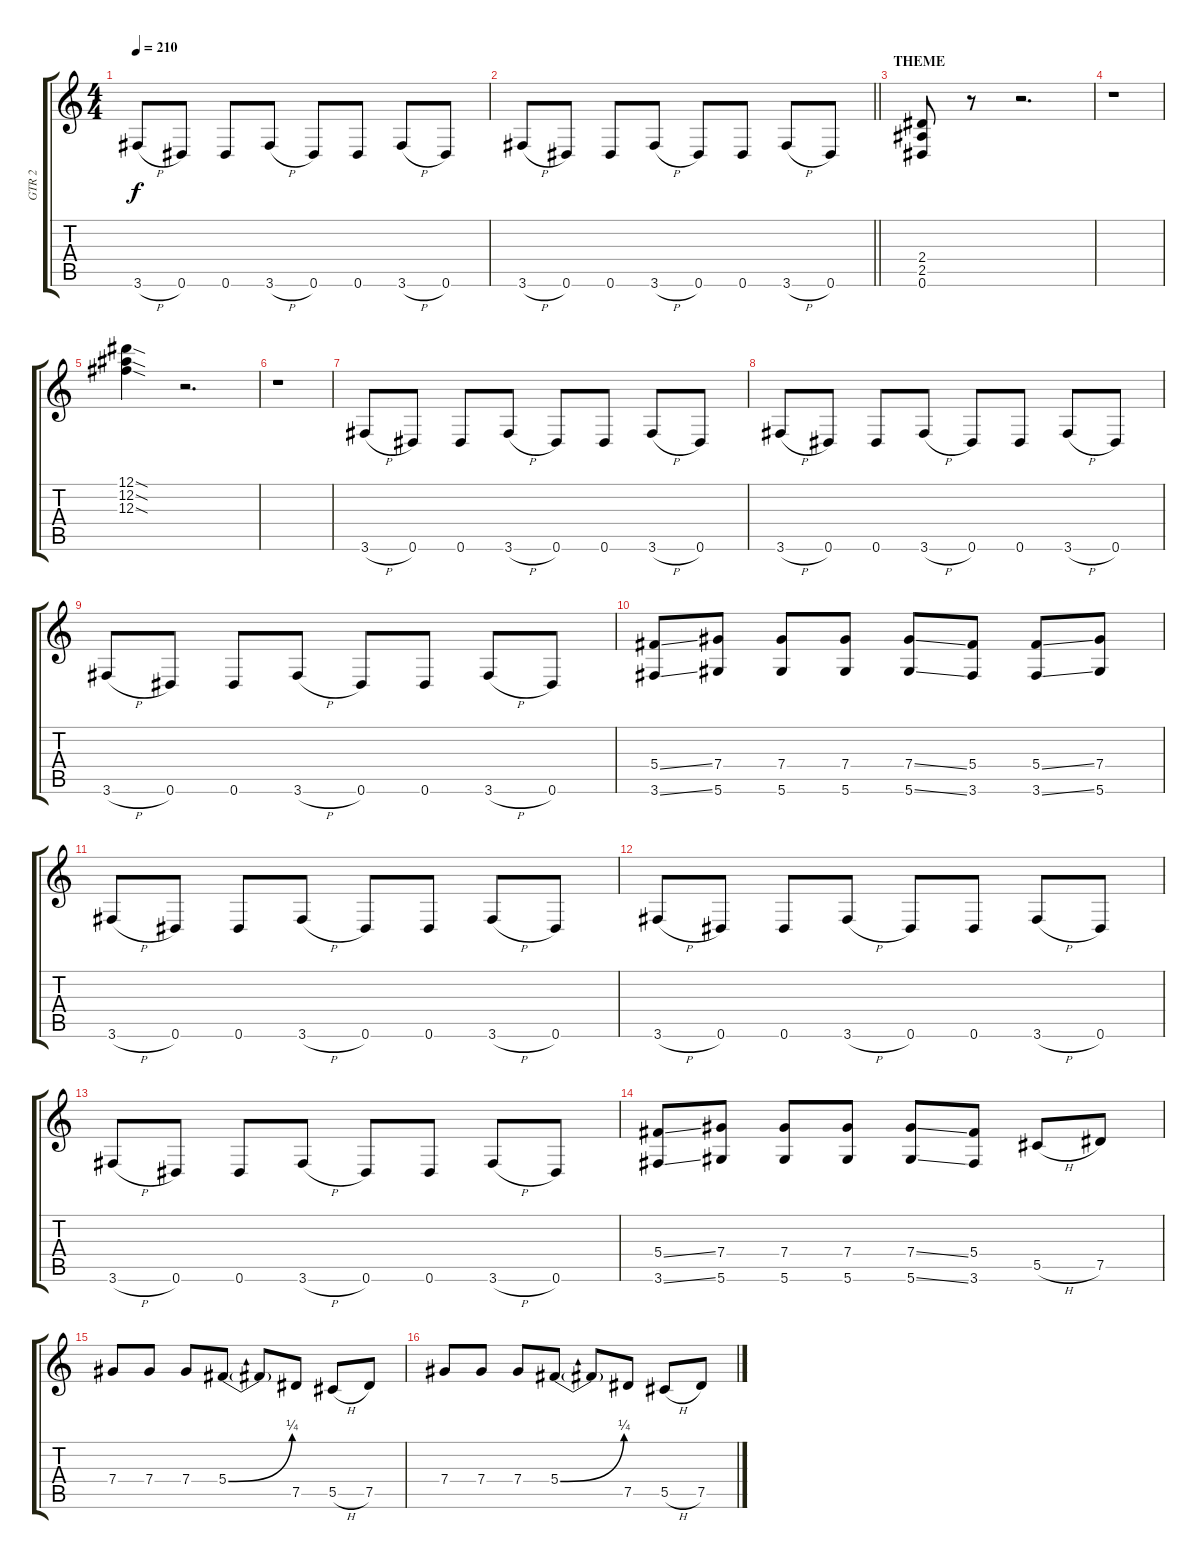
\track ("GTR 2" "GTR 2") {instrument distortionguitar}
\staff {score tabs}
\tuning (Eb4 Bb3 Gb3 Db3 Ab2 Eb2) {hide}
\ts (4 4)
\tempo 210
\clef g2
\ks c
3.6{h}.8{dy f} 0.6.8 0.6.8 3.6{h}.8 0.6.8 0.6.8 3.6{h}.8 0.6.8 |
\barLineRight lightlight
3.6{h}.8 0.6.8 0.6.8 3.6{h}.8 0.6.8 0.6.8 3.6{h}.8 0.6.8 |
\section ("" "THEME")
(2.4 2.5 0.6).8 r.8 r.2{d} |
r.1 |
(12.1{sod} 12.2{sod} 12.3{sod}).4 r.2{d} |
r.1 |
3.6{h}.8 0.6.8 0.6.8 3.6{h}.8 0.6.8 0.6.8 3.6{h}.8 0.6.8 |
3.6{h}.8 0.6.8 0.6.8 3.6{h}.8 0.6.8 0.6.8 3.6{h}.8 0.6.8 |
3.6{h}.8 0.6.8 0.6.8 3.6{h}.8 0.6.8 0.6.8 3.6{h}.8 0.6.8 |
(5.4{ss} 3.6{ss}).8 (7.4 5.6).8 (7.4 5.6).8 (7.4 5.6).8 (7.4{ss} 5.6{ss}).8 (5.4 3.6).8 (5.4{ss} 3.6{ss}).8 (7.4 5.6).8 |
3.6{h}.8 0.6.8 0.6.8 3.6{h}.8 0.6.8 0.6.8 3.6{h}.8 0.6.8 |
3.6{h}.8 0.6.8 0.6.8 3.6{h}.8 0.6.8 0.6.8 3.6{h}.8 0.6.8 |
3.6{h}.8 0.6.8 0.6.8 3.6{h}.8 0.6.8 0.6.8 3.6{h}.8 0.6.8 |
(5.4{ss} 3.6{ss}).8 (7.4 5.6).8 (7.4 5.6).8 (7.4 5.6).8 (7.4{ss} 5.6{ss}).8 (5.4 3.6).8 5.5{h}.8 7.5.8 |
7.4.8 7.4.8 7.4.8 5.4{be (bend 0 0 60 1)}.8 5.4{t}.8 7.5.8 5.5{h}.8 7.5.8 |
7.4.8 7.4.8 7.4.8 5.4{be (bend 0 0 60 1)}.8 5.4{t}.8 7.5.8 5.5{h}.8 7.5.8
